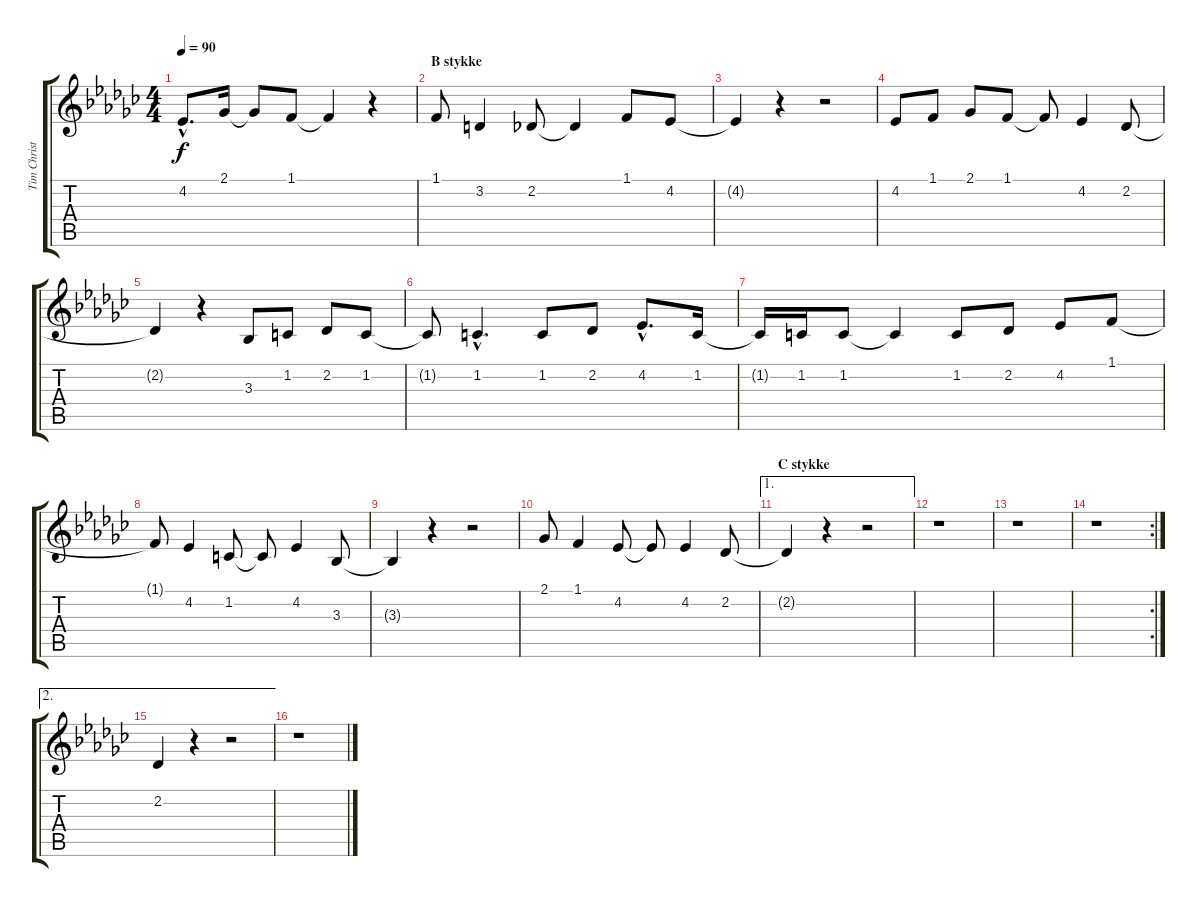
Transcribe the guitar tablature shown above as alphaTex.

\track ("Tim Christensen (Vocal Backup)" "Tim Christ") {instrument violin}
\staff {score tabs}
\tuning (E4 B3 G3 D3 A2 E2) {hide}
\ts (4 4)
\tempo 90
\clef g2
\ks gb
4.2{hac}.8{d dy f} 2.1.16 2.1{t}.8 1.1.8 1.1{t}.4 r.4 |
\section ("" "B stykke")
1.1.8 3.2.4 2.2.8 2.2{t}.4 1.1.8 4.2.8 |
4.2{t}.4 r.4 r.2 |
4.2.8 1.1.8 2.1.8 1.1.8 1.1{t}.8 4.2.4 2.2.8 |
2.2{t}.4 r.4 3.3.8 1.2.8 2.2.8 1.2.8 |
1.2{t}.8 1.2{hac}.4{d} 1.2.8 2.2.8 4.2{hac}.8{d} 1.2.16 |
1.2{t}.16 1.2.16 1.2.8 1.2{t}.4 1.2.8 2.2.8 4.2.8 1.1.8 |
1.1{t}.8 4.2.4 1.2.8 1.2{t}.8 4.2.4 3.3.8 |
3.3{t}.4 r.4 r.2 |
2.1.8 1.1.4 4.2.8 4.2{t}.8 4.2.4 2.2.8 |
\ae 1
\section ("" "C stykke")
2.2{t}.4 r.4 r.2 |
r.1 |
r.1 |
\rc 2
r.1 |
\ae 2
2.2.4 r.4 r.2 |
r.1
